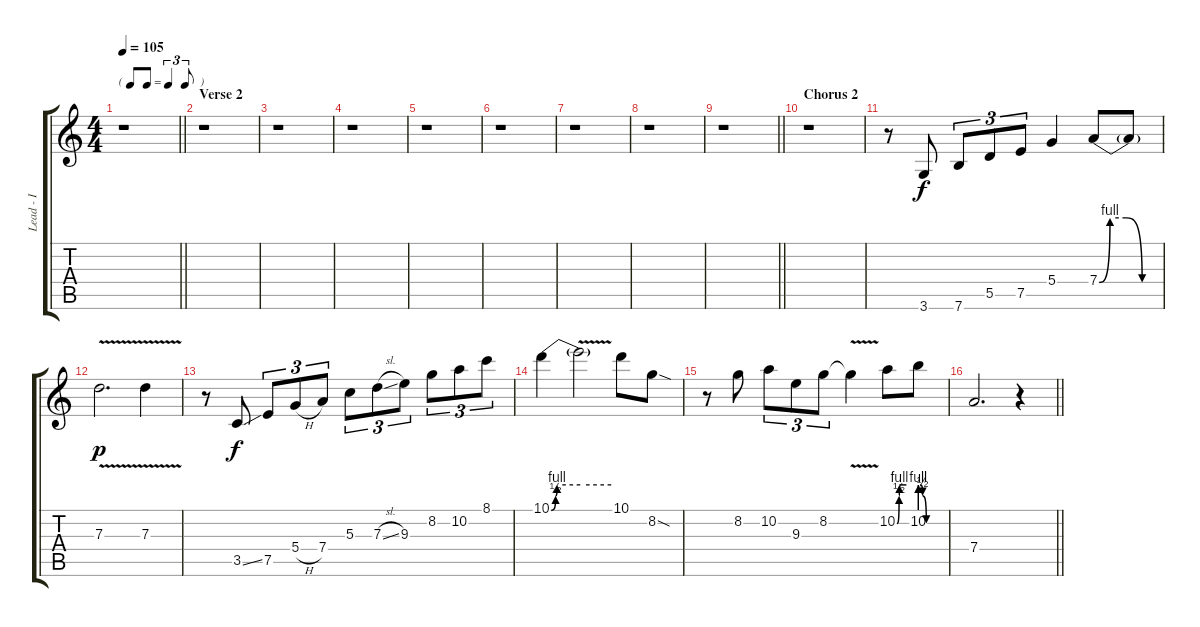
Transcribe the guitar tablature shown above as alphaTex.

\track ("Lead - I" "Lead - I") {instrument distortionguitar}
\staff {score tabs}
\tuning (E4 B3 G3 D3 A2 E2) {hide}
\ts (4 4)
\tf triplet8th
\tempo 105
\clef g2
\barLineRight lightlight
\ks c
r.1{dy f} |
\section ("" "Verse 2")
r.1 |
r.1 |
r.1 |
r.1 |
r.1 |
r.1 |
r.1 |
\barLineRight lightlight
r.1 |
\section ("" "Chorus 2")
r.1 |
r.8 3.6.8 7.6.8{tu (3 2)} 5.5.8{tu (3 2)} 7.5.8{tu (3 2)} 5.4.4 7.4{be (custom 0 0 10 4 25 4 40 0 60 0)}.8 7.4{t}.8 |
7.3{v}.2{d dy p} 7.3{v}.4 |
r.8 3.5{ss}.8{dy f} 7.5.8{tu (3 2)} 5.4{h}.8{tu (3 2)} 7.4.8{tu (3 2)} 5.3.8{tu (3 2)} 7.3{sl}.8{tu (3 2)} 9.3.8{tu (3 2)} 8.2.8{tu (3 2)} 10.2.8{tu (3 2)} 8.1.8{tu (3 2)} |
10.1{be (custom 0 0 9 2 12 4 60 4)}.4 10.1{be (hold 0 4 60 4) v t}.2 10.1.8 8.2{sod}.8 |
r.8 8.2.8 10.2.8{tu (3 2)} 9.3.8{tu (3 2)} 8.2.8{tu (3 2)} 8.2{v t}.4 10.2{be (custom 0 0 13 2 15 4 60 4)}.8 10.2{be (custom 0 4 6 2 15 0 60 0)}.8 |
\barLineRight lightlight
7.4.2{d} r.4
